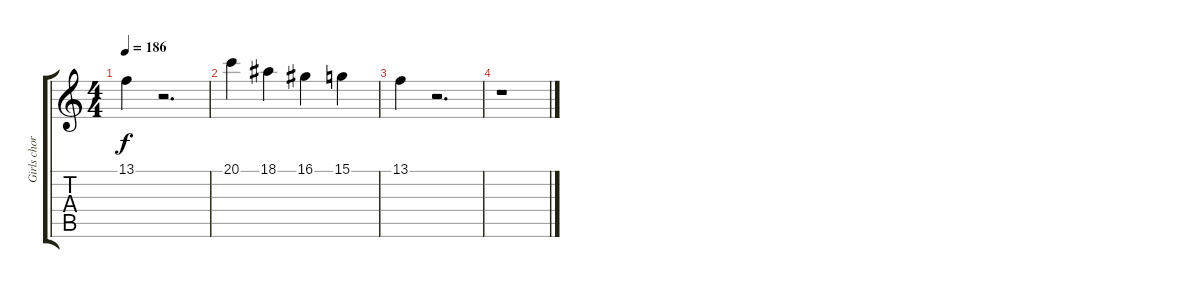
\track ("Girls chorus" "Girls chor") {instrument voiceoohs}
\staff {score tabs}
\tuning (E4 B3 G3 D3 A2 E2) {hide}
\ts (4 4)
\tempo 186
\clef g2
\ks c
13.1.4{dy f} r.2{d} |
20.1.4 18.1.4 16.1.4 15.1.4 |
13.1.4 r.2{d} |
r.1
